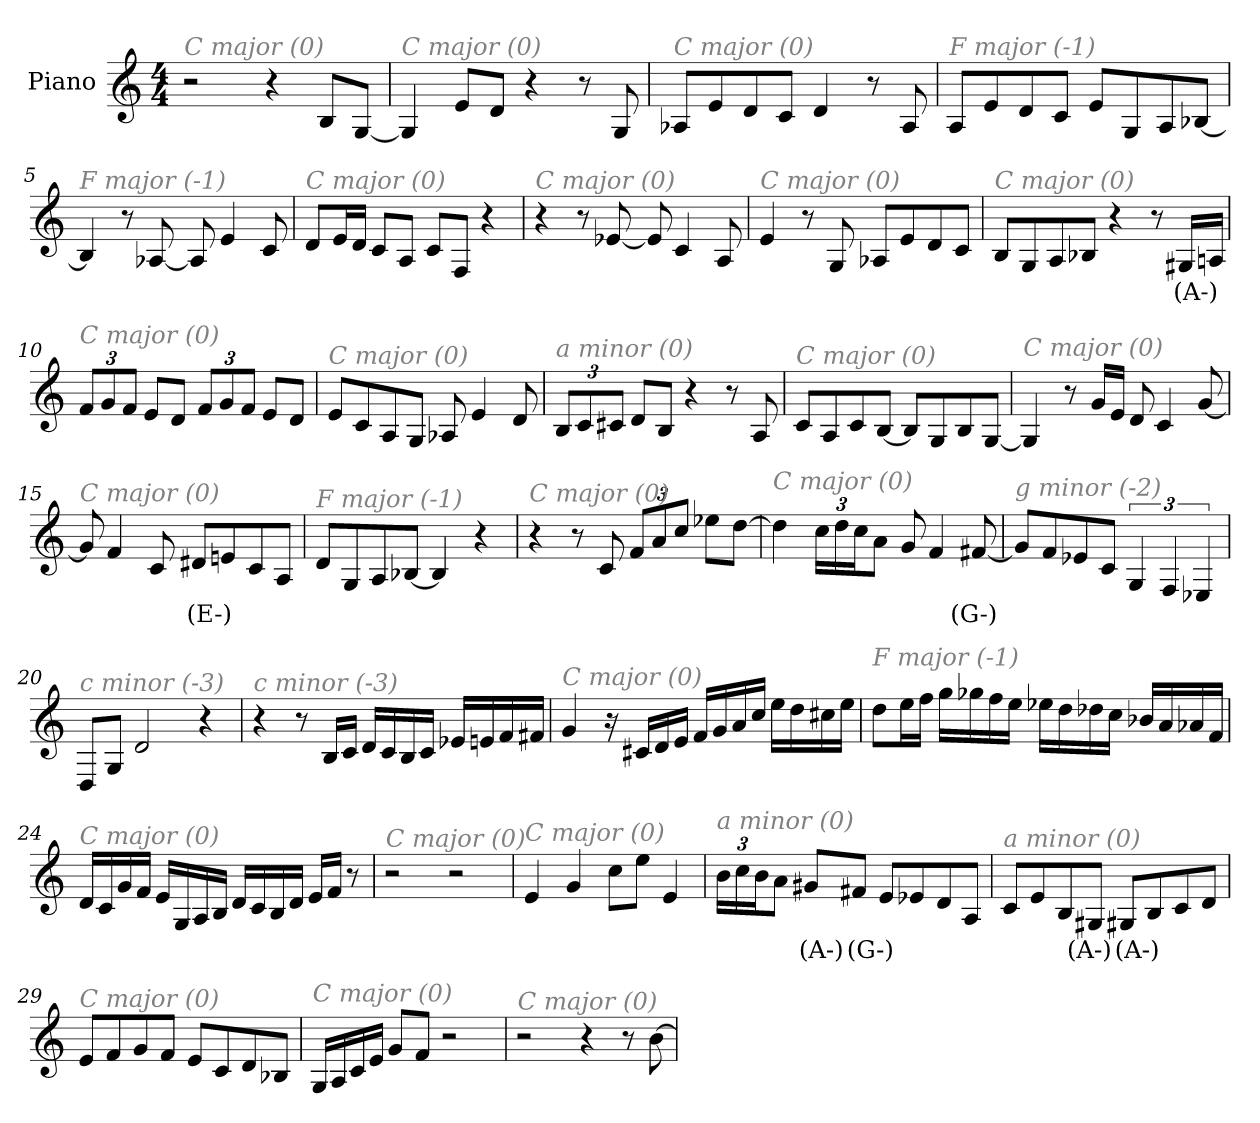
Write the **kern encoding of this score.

**kern	**text
*part1	*part1
*staff1	*staff1
*I"Piano	*
*I'Pno	*
*clefG2	*
*k[]	*
*M4/4	*
*MM192	*
=1	=1
!LO:TX:i:color=#808080:t=C major (0)	!
2r	.
4r	.
8B/L	.
[8G/J	.
=2	=2
!LO:TX:i:color=#808080:t=C major (0)	!
4G/]	.
8e/L	.
8d/J	.
4r	.
8r	.
8G/	.
=3	=3
!LO:TX:i:color=#808080:t=C major (0)	!
8A-X/L	.
8e/	.
8d/	.
8c/J	.
4d/	.
8r	.
8A-/	.
=4	=4
!LO:TX:i:color=#808080:t=F major (-1)	!
8A/L	.
8e/	.
8d/	.
8c/J	.
8e/L	.
8G/	.
8A/	.
[8B-X/J	.
!!LO:LB:g=z
=5	=5
!LO:TX:i:color=#808080:t=F major (-1)	!
4B-/]	.
8r	.
[8A-X/	.
8A-/]	.
4e/	.
8c/	.
=6	=6
!LO:TX:i:color=#808080:t=C major (0)	!
8d/L	.
16e/L	.
16d/JJ	.
8c/L	.
8A/J	.
8c/L	.
8F/J	.
4r	.
=7	=7
!LO:TX:i:color=#808080:t=C major (0)	!
4r	.
8r	.
[8e-X/	.
8e-/]	.
4c/	.
8A/	.
=8	=8
!LO:TX:i:color=#808080:t=C major (0)	!
4e/	.
8r	.
8G/	.
8A-X/L	.
8e/	.
8d/	.
8c/J	.
!!LO:LB:g=z
=9	=9
!LO:TX:i:color=#808080:t=C major (0)	!
8B/L	.
8G/	.
8A/	.
8B-X/J	.
4r	.
8r	.
16G#Xi/LL	(A-)
16An/JJ	.
=10	=10
*Xbrackettup	*
!LO:TX:i:color=#808080:t=C major (0)	!
12f/L	.
12g/	.
12f/J	.
8e/L	.
8d/J	.
12f/L	.
12g/	.
12f/J	.
8e/L	.
8d/J	.
=11	=11
!LO:TX:i:color=#808080:t=C major (0)	!
8e/L	.
8c/	.
8A/	.
8G/J	.
8A-X/	.
4e/	.
8d/	.
=12	=12
!LO:TX:i:color=#808080:t=a minor (0)	!
12B/L	.
12c/	.
12c#X/J	.
8d/L	.
8B/J	.
4r	.
8r	.
8A/	.
!!LO:LB:g=z
=13	=13
!LO:TX:i:color=#808080:t=C major (0)	!
8c/L	.
8A/	.
8c/	.
[8B/J	.
8B/L]	.
8G/	.
8B/	.
[8G/J	.
=14	=14
!LO:TX:i:color=#808080:t=C major (0)	!
4G/]	.
8r	.
16g/LL	.
16e/JJ	.
8d/	.
4c/	.
[8g/	.
=15	=15
!LO:TX:i:color=#808080:t=C major (0)	!
8g/]	.
4f/	.
8c/	.
8d#Xi/L	(E-)
8en/	.
8c/	.
8A/J	.
=16	=16
!LO:TX:i:color=#808080:t=F major (-1)	!
8d/L	.
8G/	.
8A/	.
[8B-X/J	.
4B-/]	.
4r	.
!!LO:LB:g=z
=17	=17
!LO:TX:i:color=#808080:t=C major (0)	!
4r	.
8r	.
8c/	.
12f/L	.
12a/	.
12cc/J	.
8ee-X\L	.
[8dd\J	.
=18	=18
!LO:TX:i:color=#808080:t=C major (0)	!
4dd\]	.
24cc\LL	.
24dd\	.
24cc\J	.
8a\J	.
8g/	.
4f/	.
[8f#Xi/	(G-)
=19	=19
!LO:TX:i:color=#808080:t=g minor (-2)	!
8g-/L]	.
8f/	.
8e-X/	.
8c/J	.
*brackettup	*
6G/	.
6F/	.
6E-X/	.
=20	=20
!LO:TX:i:color=#808080:t=c minor (-3)	!
8D/L	.
8G/J	.
2d/	.
4r	.
!!LO:LB:g=z
=21	=21
!LO:TX:i:color=#808080:t=c minor (-3)	!
4r	.
8r	.
16B/LL	.
16c/JJ	.
16d/LL	.
16c/	.
16B/	.
16c/JJ	.
16e-X/LL	.
16en/	.
16f/	.
16f#X/JJ	.
=22	=22
!LO:TX:i:color=#808080:t=C major (0)	!
4g/	.
16r	.
16c#X/LL	.
16d/	.
16e/JJ	.
16f/LL	.
16g/	.
16a/	.
16cc/JJ	.
16ee\LL	.
16dd\	.
16cc#X\	.
16ee\JJ	.
!!LO:LB:g=z
=23	=23
!LO:TX:i:color=#808080:t=F major (-1)	!
8dd\L	.
16ee\L	.
16ff\JJ	.
16gg\LL	.
16gg-X\	.
16ff\	.
16ee\JJ	.
16ee-X\LL	.
16dd\	.
16dd-X\	.
16cc\JJ	.
16b-X/LL	.
16a/	.
16a-X/	.
16f/JJ	.
=24	=24
!LO:TX:i:color=#808080:t=C major (0)	!
16d/LL	.
16c/	.
16g/	.
16f/JJ	.
16e/LL	.
16G/	.
16A/	.
16B/JJ	.
16d/LL	.
16c/	.
16B/	.
16d/JJ	.
16e/LL	.
16f/JJ	.
8r	.
=25	=25
!LO:TX:i:color=#808080:t=C major (0)	!
2r	.
2r	.
=26	=26
!LO:TX:i:color=#808080:t=C major (0)	!
4e/	.
4g/	.
8cc\L	.
8ee\J	.
4e/	.
!!LO:LB:g=z
=27	=27
*Xbrackettup	*
!LO:TX:i:color=#808080:t=a minor (0)	!
24b\LL	.
24cc\	.
24b\J	.
8a\J	.
8g#Xi/L	(A-)
8f#Xi/J	(G-)
8e/L	.
8e-X/	.
8d/	.
8A/J	.
=28	=28
!LO:TX:i:color=#808080:t=a minor (0)	!
8c/L	.
8e/	.
8B/	.
8G#Xi/J	(A-)
8G#Xi/L	(A-)
8B/	.
8c/	.
8d/J	.
=29	=29
!LO:TX:i:color=#808080:t=C major (0)	!
8e/L	.
8f/	.
8g/	.
8f/J	.
8e/L	.
8c/	.
8d/	.
8B-X/J	.
=30	=30
!LO:TX:i:color=#808080:t=C major (0)	!
16G/LL	.
16A/	.
16c/	.
16e/JJ	.
8g/L	.
8f/J	.
2r	.
!!LO:LB:g=z
=31	=31
!LO:TX:i:color=#808080:t=C major (0)	!
2r	.
4r	.
8r	.
[8b\	.
=	=
*-	*-
